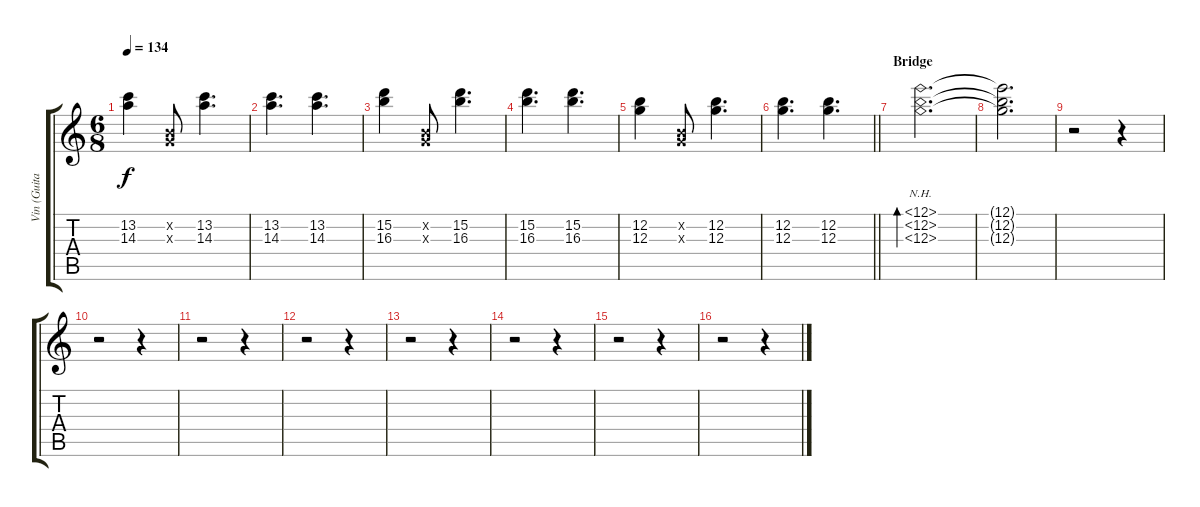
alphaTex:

\track ("Vin (Guitar)" "Vin (Guita") {instrument electricguitarclean}
\staff {score tabs}
\tuning (E4 B3 G3 D3 A2 E2) {hide}
\ts (6 8)
\tempo 134
\clef g2
\ks c
(13.2 14.3).4{dy f} (0.2{x} 0.3{x}).8 (13.2 14.3).4{d} |
(13.2 14.3).4{d} (13.2 14.3).4{d} |
(15.2 16.3).4 (0.2{x} 0.3{x}).8 (15.2 16.3).4{d} |
(15.2 16.3).4{d} (15.2 16.3).4{d} |
(12.2 12.3).4 (0.2{x} 0.3{x}).8 (12.2 12.3).4{d} |
\barLineRight lightlight
(12.2 12.3).4{d} (12.2 12.3).4{d} |
\section ("" "Bridge")
(12.1{nh} 12.2{nh} 12.3{nh}).2{d bd 240} |
(12.1{t} 12.2{t} 12.3{t}).2{d} |
r.2 r.4 |
r.2 r.4 |
r.2 r.4 |
r.2 r.4 |
r.2 r.4 |
r.2 r.4 |
r.2 r.4 |
r.2 r.4
